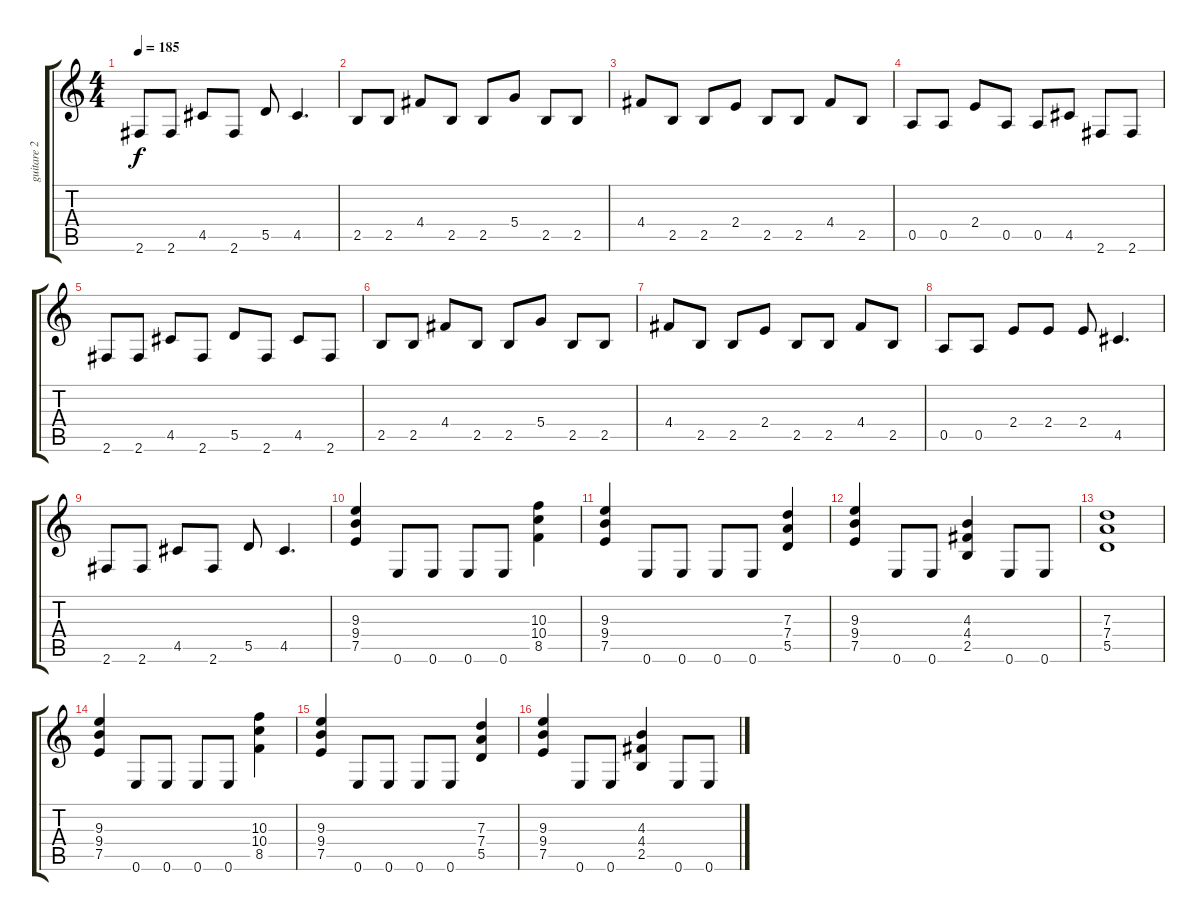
\track ("guitare 2" "guitare 2") {instrument distortionguitar}
\staff {score tabs}
\tuning (E4 B3 G3 D3 A2 E2) {hide}
\ts (4 4)
\tempo 185
\clef g2
\ks c
2.6.8{dy f} 2.6.8 4.5.8 2.6.8 5.5.8 4.5.4{d} |
2.5.8 2.5.8 4.4.8 2.5.8 2.5.8 5.4.8 2.5.8 2.5.8 |
4.4.8 2.5.8 2.5.8 2.4.8 2.5.8 2.5.8 4.4.8 2.5.8 |
0.5.8 0.5.8 2.4.8 0.5.8 0.5.8 4.5.8 2.6.8 2.6.8 |
2.6.8 2.6.8 4.5.8 2.6.8 5.5.8 2.6.8 4.5.8 2.6.8 |
2.5.8 2.5.8 4.4.8 2.5.8 2.5.8 5.4.8 2.5.8 2.5.8 |
4.4.8 2.5.8 2.5.8 2.4.8 2.5.8 2.5.8 4.4.8 2.5.8 |
0.5.8 0.5.8 2.4.8 2.4.8 2.4.8 4.5.4{d} |
2.6.8 2.6.8 4.5.8 2.6.8 5.5.8 4.5.4{d} |
(9.3 9.4 7.5).4 0.6.8 0.6.8 0.6.8 0.6.8 (10.3 10.4 8.5).4 |
(9.3 9.4 7.5).4 0.6.8 0.6.8 0.6.8 0.6.8 (7.3 7.4 5.5).4 |
(9.3 9.4 7.5).4 0.6.8 0.6.8 (4.3 4.4 2.5).4 0.6.8 0.6.8 |
(7.3 7.4 5.5).1 |
(9.3 9.4 7.5).4 0.6.8 0.6.8 0.6.8 0.6.8 (10.3 10.4 8.5).4 |
(9.3 9.4 7.5).4 0.6.8 0.6.8 0.6.8 0.6.8 (7.3 7.4 5.5).4 |
(9.3 9.4 7.5).4 0.6.8 0.6.8 (4.3 4.4 2.5).4 0.6.8 0.6.8
